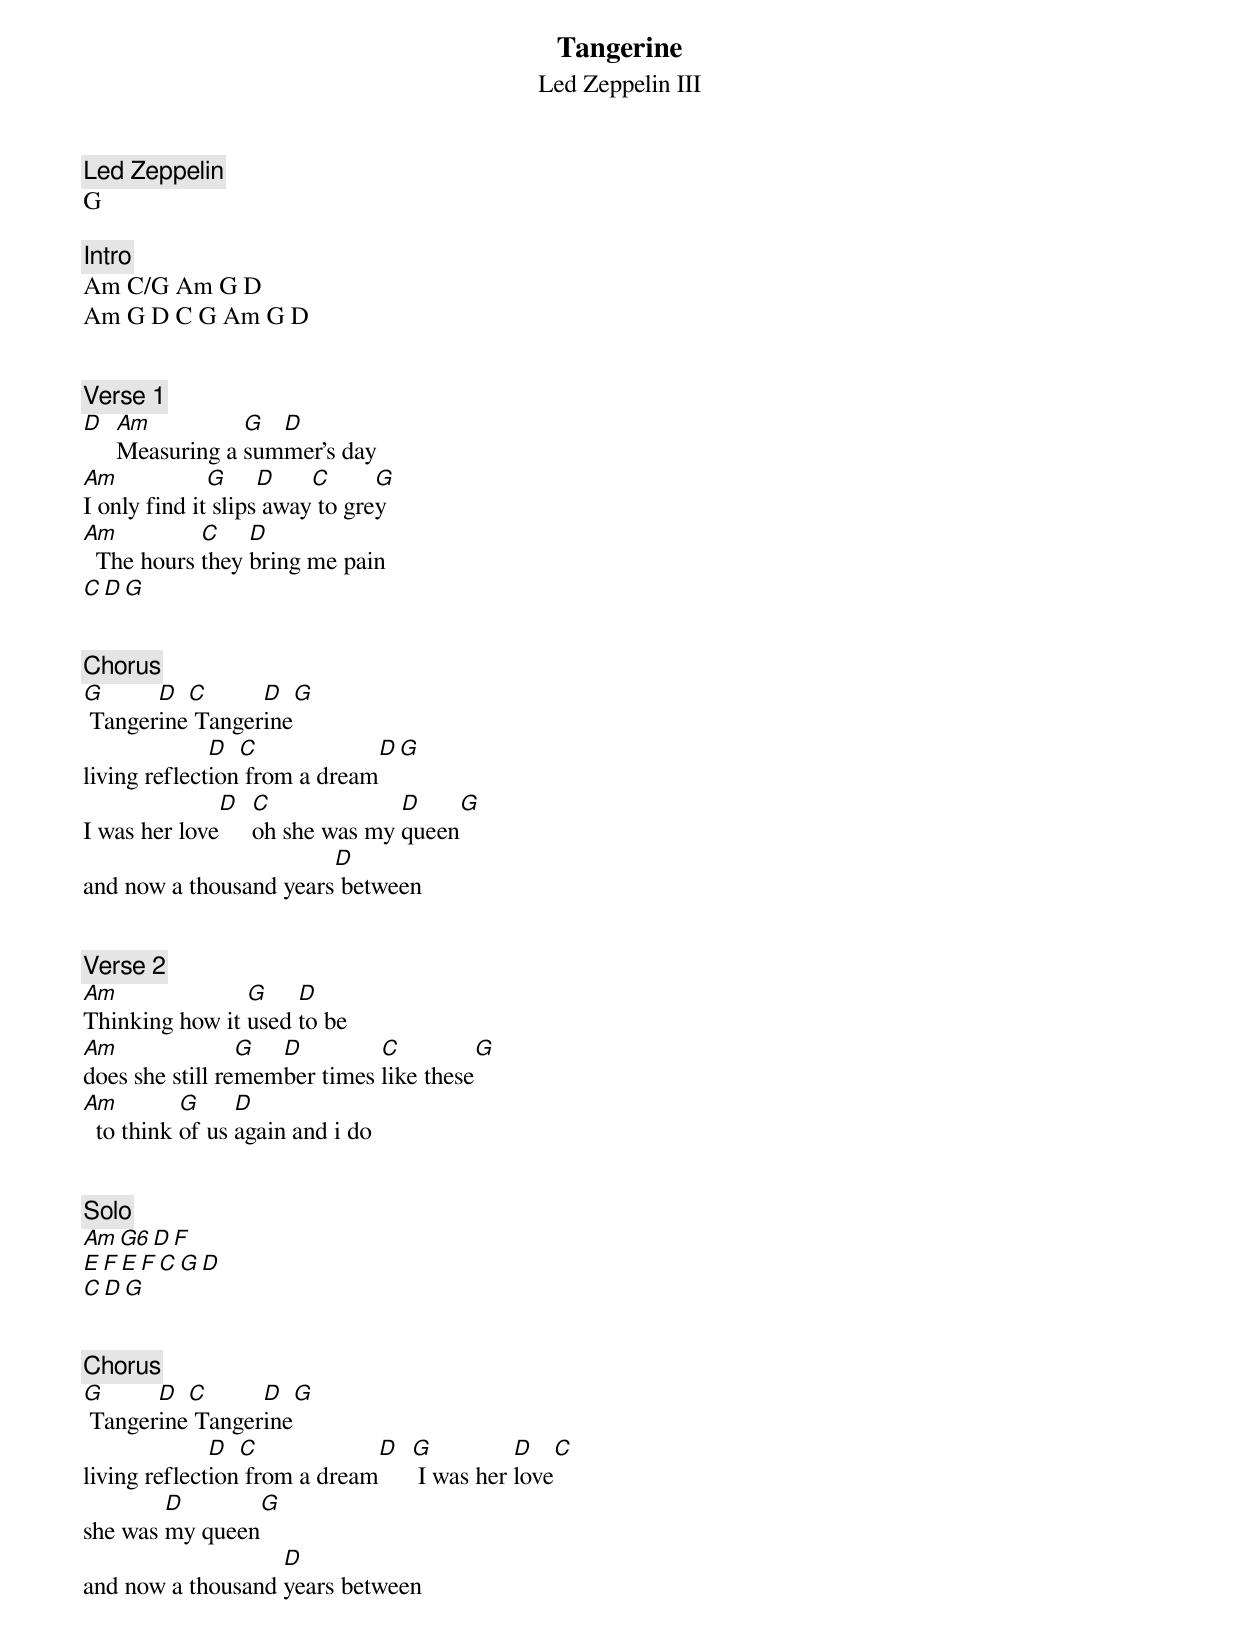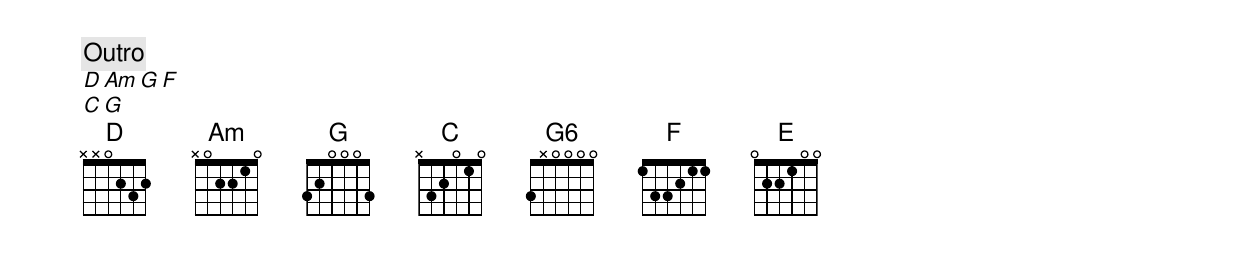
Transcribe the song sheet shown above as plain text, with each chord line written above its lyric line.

Tangerine
Led Zeppelin III
Led Zeppelin
G

[Intro]
Am C/G Am G D
Am G D C G Am G D


[Verse 1]
D Am          G  D
  Measuring a summer's day
Am            G     D    C      G
I only find it slips away to grey
Am          C    D
  The hours they bring me pain
C D G


[Chorus]
G      D  C      D  G
 Tangerine Tangerine
              D  C            D G
living reflection from a dream
              D C             D    G
I was her love  oh she was my queen
                        D
and now a thousand years between


[Verse 2]
Am              G    D
Thinking how it used to be
Am               G  D         C         G
does she still remember times like these
Am         G     D
  to think of us again and i do


[Solo]
Am G6 D F
E F E F C G D
C D G


[Chorus]
G      D  C      D  G
 Tangerine Tangerine
              D  C            D G          D   C
living reflection from a dream   I was her love
        D       G
she was my queen
                   D
and now a thousand years between


[Outro]
D Am G F
C G
